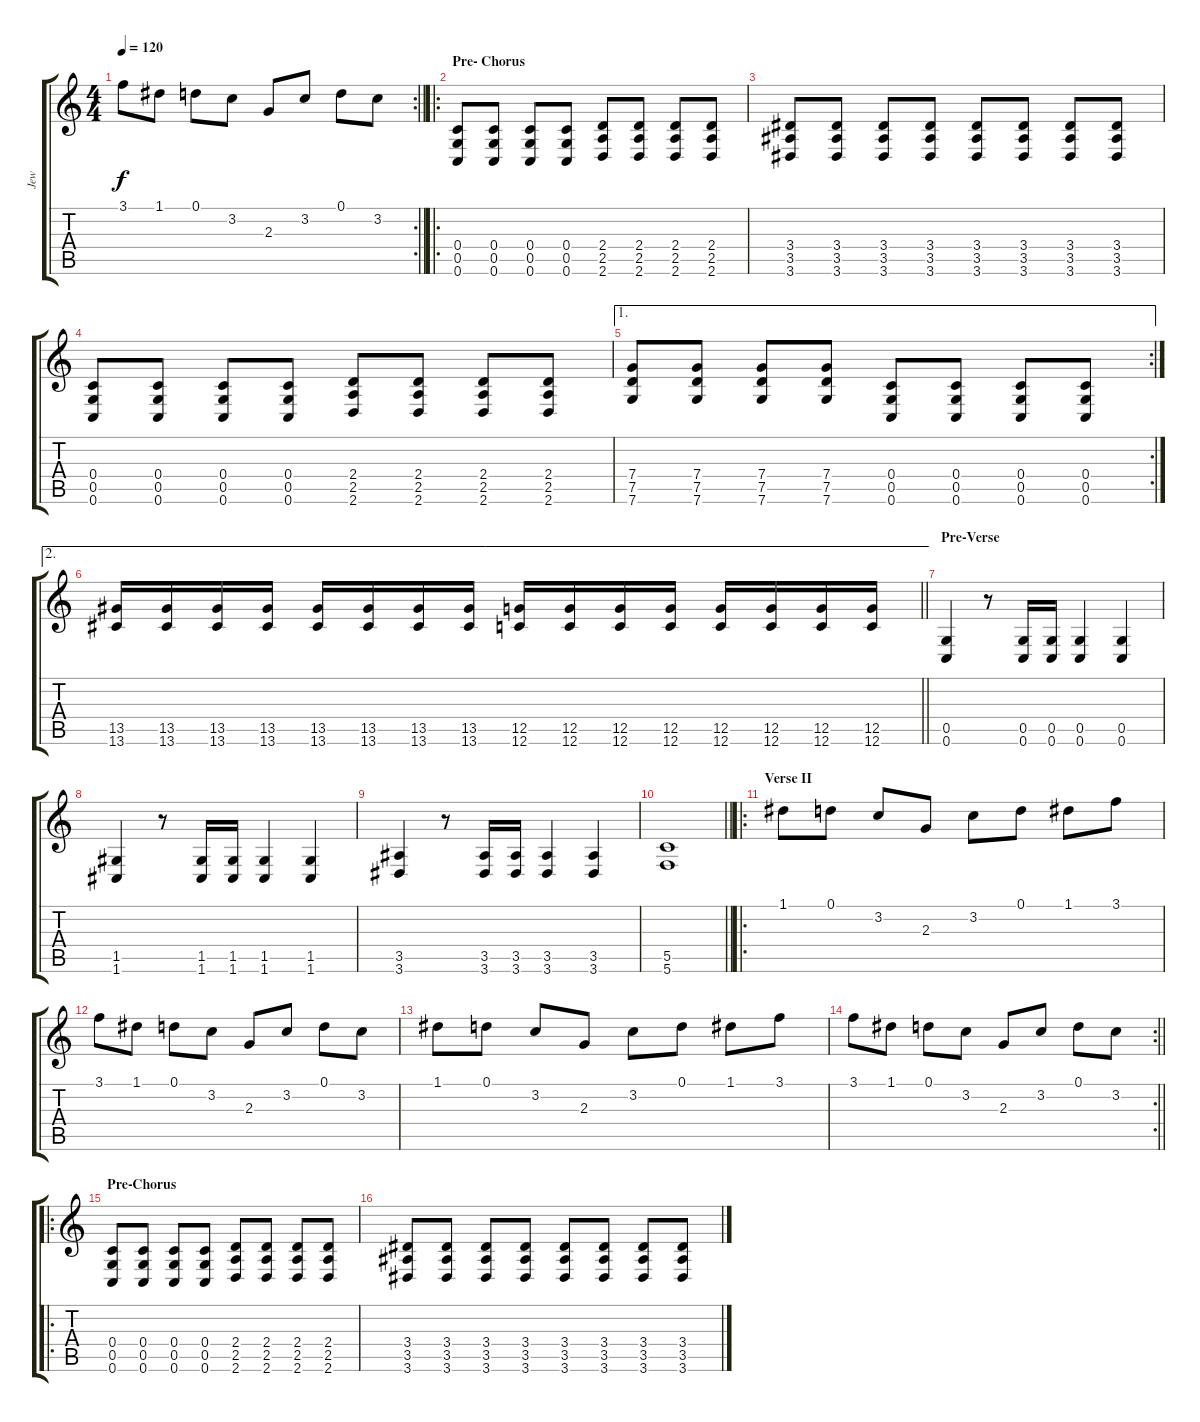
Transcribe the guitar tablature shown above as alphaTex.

\track ("Jew" "Jew") {instrument distortionguitar}
\staff {score tabs}
\tuning (D4 A3 F3 C3 G2 C2) {hide}
\rc 2
\ts (4 4)
\tempo 120
\clef g2
\barLineRight lightlight
\ks c
3.1.8{dy f} 1.1.8 0.1.8 3.2.8 2.3.8 3.2.8 0.1.8 3.2.8 |
\ro
\section ("" "Pre- Chorus")
(0.4 0.5 0.6).8 (0.4 0.5 0.6).8 (0.4 0.5 0.6).8 (0.4 0.5 0.6).8 (2.4 2.5 2.6).8 (2.4 2.5 2.6).8 (2.4 2.5 2.6).8 (2.4 2.5 2.6).8 |
(3.4 3.5 3.6).8 (3.4 3.5 3.6).8 (3.4 3.5 3.6).8 (3.4 3.5 3.6).8 (3.4 3.5 3.6).8 (3.4 3.5 3.6).8 (3.4 3.5 3.6).8 (3.4 3.5 3.6).8 |
(0.4 0.5 0.6).8 (0.4 0.5 0.6).8 (0.4 0.5 0.6).8 (0.4 0.5 0.6).8 (2.4 2.5 2.6).8 (2.4 2.5 2.6).8 (2.4 2.5 2.6).8 (2.4 2.5 2.6).8 |
\ae 1
\rc 2
(7.4 7.5 7.6).8 (7.4 7.5 7.6).8 (7.4 7.5 7.6).8 (7.4 7.5 7.6).8 (0.4 0.5 0.6).8 (0.4 0.5 0.6).8 (0.4 0.5 0.6).8 (0.4 0.5 0.6).8 |
\ae 2
\barLineRight lightlight
(13.5 13.6).16 (13.5 13.6).16 (13.5 13.6).16 (13.5 13.6).16 (13.5 13.6).16 (13.5 13.6).16 (13.5 13.6).16 (13.5 13.6).16 (12.5 12.6).16 (12.5 12.6).16 (12.5 12.6).16 (12.5 12.6).16 (12.5 12.6).16 (12.5 12.6).16 (12.5 12.6).16 (12.5 12.6).16 |
\section ("" "Pre-Verse")
(0.5 0.6).4 r.8 (0.5 0.6).16 (0.5 0.6).16 (0.5 0.6).4 (0.5 0.6).4 |
(1.5 1.6).4 r.8 (1.5 1.6).16 (1.5 1.6).16 (1.5 1.6).4 (1.5 1.6).4 |
(3.5 3.6).4 r.8 (3.5 3.6).16 (3.5 3.6).16 (3.5 3.6).4 (3.5 3.6).4 |
\barLineRight lightlight
(5.5 5.6).1 |
\ro
\section ("" "Verse II")
1.1.8 0.1.8 3.2.8 2.3.8 3.2.8 0.1.8 1.1.8 3.1.8 |
3.1.8 1.1.8 0.1.8 3.2.8 2.3.8 3.2.8 0.1.8 3.2.8 |
1.1.8 0.1.8 3.2.8 2.3.8 3.2.8 0.1.8 1.1.8 3.1.8 |
\rc 2
\barLineRight lightlight
3.1.8 1.1.8 0.1.8 3.2.8 2.3.8 3.2.8 0.1.8 3.2.8 |
\ro
\section ("" "Pre-Chorus")
(0.4 0.5 0.6).8 (0.4 0.5 0.6).8 (0.4 0.5 0.6).8 (0.4 0.5 0.6).8 (2.4 2.5 2.6).8 (2.4 2.5 2.6).8 (2.4 2.5 2.6).8 (2.4 2.5 2.6).8 |
(3.4 3.5 3.6).8 (3.4 3.5 3.6).8 (3.4 3.5 3.6).8 (3.4 3.5 3.6).8 (3.4 3.5 3.6).8 (3.4 3.5 3.6).8 (3.4 3.5 3.6).8 (3.4 3.5 3.6).8
